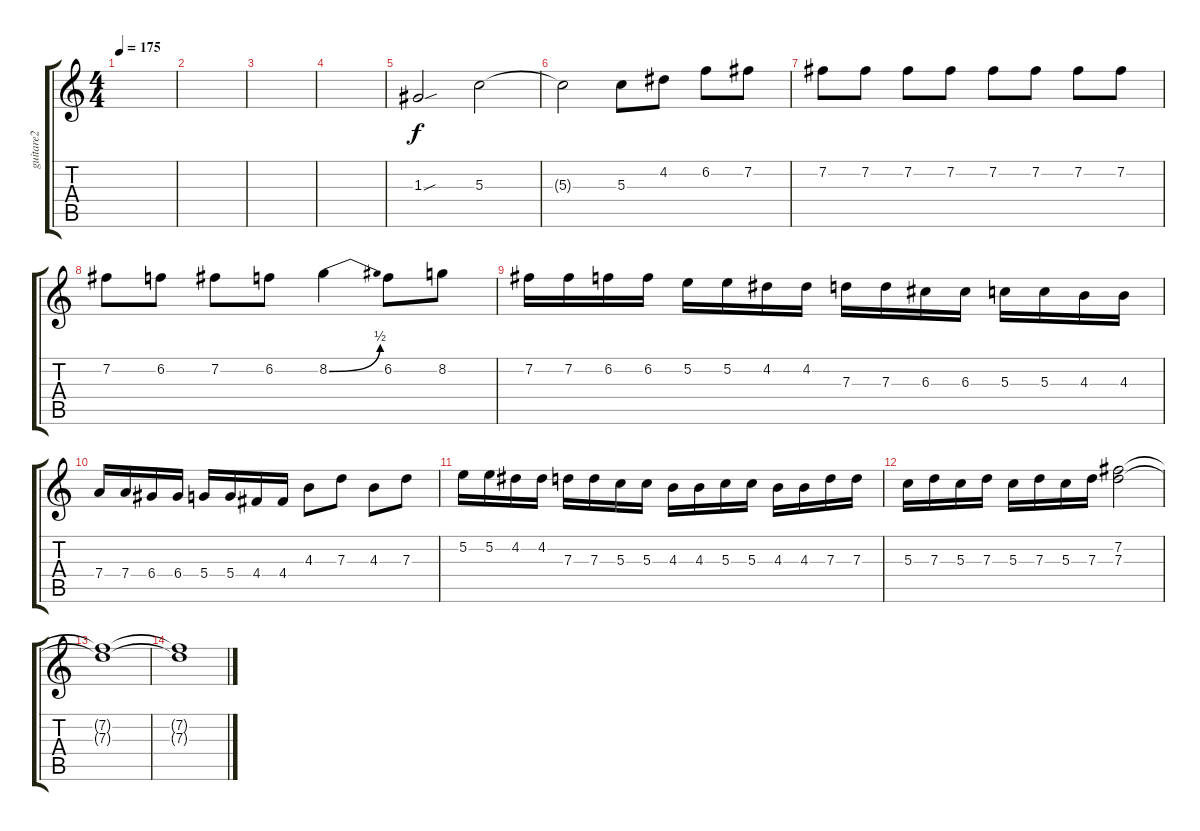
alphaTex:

\track ("guitare2 " "guitare2 ") {instrument distortionguitar}
\staff {score tabs}
\tuning (E4 B3 G3 D3 A2 E2) {hide}
\ts (4 4)
\tempo 175
\clef g2
\ks c
|
|
|
|
1.3{sou}.2 5.3.2 |
5.3{t}.2 5.3.8 4.2.8 6.2.8 7.2.8 |
7.2.8 7.2.8 7.2.8 7.2.8 7.2.8 7.2.8 7.2.8 7.2.8 |
7.2.8 6.2.8 7.2.8 6.2.8 8.2{be (bend 0 0 60 2)}.4 6.2.8 8.2.8 |
7.2.16 7.2.16 6.2.16 6.2.16 5.2.16 5.2.16 4.2.16 4.2.16 7.3.16 7.3.16 6.3.16 6.3.16 5.3.16 5.3.16 4.3.16 4.3.16 |
7.4.16 7.4.16 6.4.16 6.4.16 5.4.16 5.4.16 4.4.16 4.4.16 4.3.8 7.3.8 4.3.8 7.3.8 |
5.2.16 5.2.16 4.2.16 4.2.16 7.3.16 7.3.16 5.3.16 5.3.16 4.3.16 4.3.16 5.3.16 5.3.16 4.3.16 4.3.16 7.3.16 7.3.16 |
5.3.16 7.3.16 5.3.16 7.3.16 5.3.16 7.3.16 5.3.16 7.3.16 (7.2 7.3).2 |
(7.2{t} 7.3{t}).1 |
(7.2{t} 7.3{t}).1
